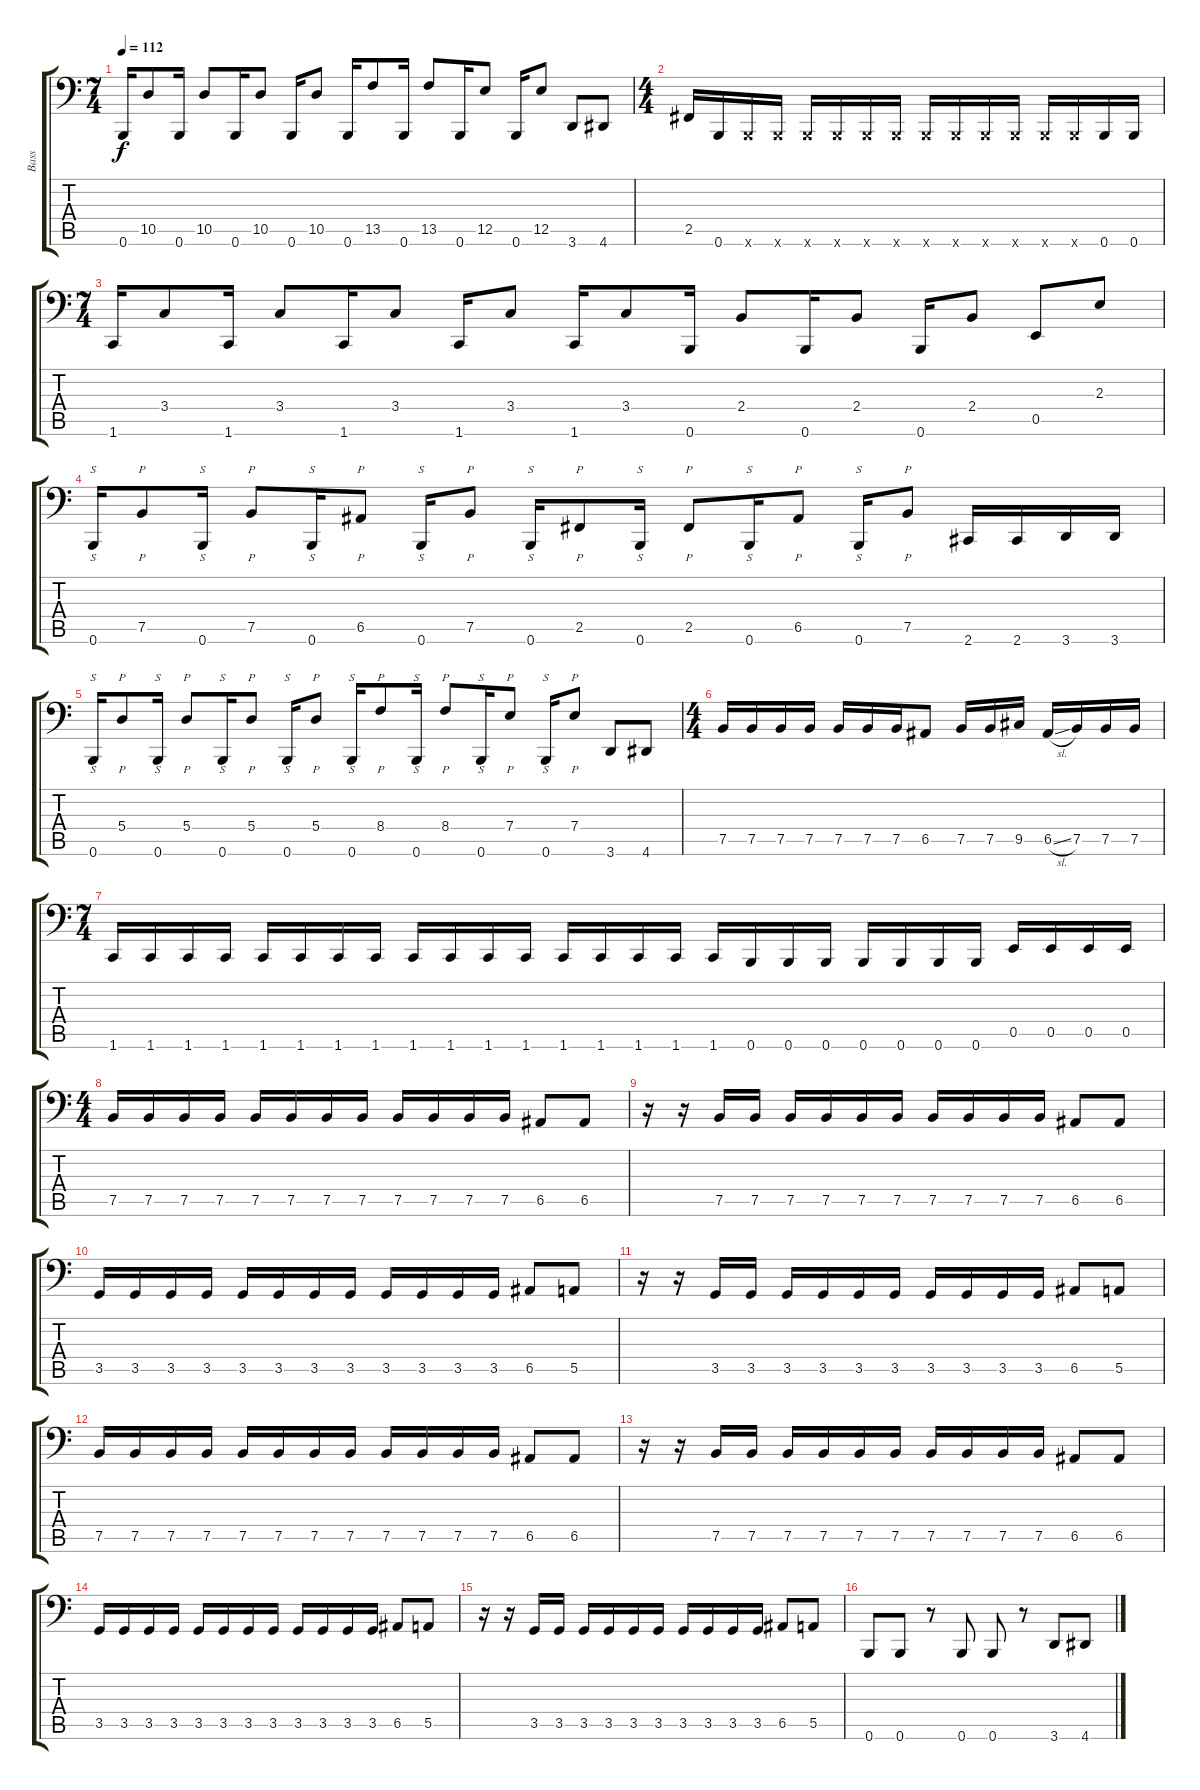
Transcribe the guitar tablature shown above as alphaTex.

\track ("Bass" "Bass") {instrument electricbassfinger}
\staff {score tabs}
\tuning (C3 G2 D2 A1 E1 B0) {hide}
\ts (7 4)
\tempo 112
\clef f4
\ks c
0.6.16{dy f} 10.5.8 0.6.16 10.5.8 0.6.16 10.5.8 0.6.16 10.5.8 0.6.16 13.5.8 0.6.16 13.5.8 0.6.16 12.5.8 0.6.16 12.5.8 3.6.8 4.6.8 |
\ts (4 4)
2.5.16 0.6.16 0.6{x}.16 0.6{x}.16 0.6{x}.16 0.6{x}.16 0.6{x}.16 0.6{x}.16 0.6{x}.16 0.6{x}.16 0.6{x}.16 0.6{x}.16 0.6{x}.16 0.6{x}.16 0.6.16 0.6.16 |
\ts (7 4)
1.6.16 3.4.8 1.6.16 3.4.8 1.6.16 3.4.8 1.6.16 3.4.8 1.6.16 3.4.8 0.6.16 2.4.8 0.6.16 2.4.8 0.6.16 2.4.8 0.5.8 2.3.8 |
0.6.16{s} 7.5.8{p} 0.6.16{s} 7.5.8{p} 0.6.16{s} 6.5.8{p} 0.6.16{s} 7.5.8{p} 0.6.16{s} 2.5.8{p} 0.6.16{s} 2.5.8{p} 0.6.16{s} 6.5.8{p} 0.6.16{s} 7.5.8{p} 2.6.16 2.6.16 3.6.16 3.6.16 |
0.6.16{s} 5.4.8{p} 0.6.16{s} 5.4.8{p} 0.6.16{s} 5.4.8{p} 0.6.16{s} 5.4.8{p} 0.6.16{s} 8.4.8{p} 0.6.16{s} 8.4.8{p} 0.6.16{s} 7.4.8{p} 0.6.16{s} 7.4.8{p} 3.6.8 4.6.8 |
\ts (4 4)
7.5.16 7.5.16 7.5.16 7.5.16 7.5.16 7.5.16 7.5.16 6.5.8 7.5.16 7.5.16 9.5.16 6.5{sl}.16 7.5.16 7.5.16 7.5.16 |
\ts (7 4)
1.6.16 1.6.16 1.6.16 1.6.16 1.6.16 1.6.16 1.6.16 1.6.16 1.6.16 1.6.16 1.6.16 1.6.16 1.6.16 1.6.16 1.6.16 1.6.16 1.6.16 0.6.16 0.6.16 0.6.16 0.6.16 0.6.16 0.6.16 0.6.16 0.5.16 0.5.16 0.5.16 0.5.16 |
\ts (4 4)
7.5.16 7.5.16 7.5.16 7.5.16 7.5.16 7.5.16 7.5.16 7.5.16 7.5.16 7.5.16 7.5.16 7.5.16 6.5.8 6.5.8 |
r.16 r.16 7.5.16 7.5.16 7.5.16 7.5.16 7.5.16 7.5.16 7.5.16 7.5.16 7.5.16 7.5.16 6.5.8 6.5.8 |
3.5.16 3.5.16 3.5.16 3.5.16 3.5.16 3.5.16 3.5.16 3.5.16 3.5.16 3.5.16 3.5.16 3.5.16 6.5.8 5.5.8 |
r.16 r.16 3.5.16 3.5.16 3.5.16 3.5.16 3.5.16 3.5.16 3.5.16 3.5.16 3.5.16 3.5.16 6.5.8 5.5.8 |
7.5.16 7.5.16 7.5.16 7.5.16 7.5.16 7.5.16 7.5.16 7.5.16 7.5.16 7.5.16 7.5.16 7.5.16 6.5.8 6.5.8 |
r.16 r.16 7.5.16 7.5.16 7.5.16 7.5.16 7.5.16 7.5.16 7.5.16 7.5.16 7.5.16 7.5.16 6.5.8 6.5.8 |
3.5.16 3.5.16 3.5.16 3.5.16 3.5.16 3.5.16 3.5.16 3.5.16 3.5.16 3.5.16 3.5.16 3.5.16 6.5.8 5.5.8 |
r.16 r.16 3.5.16 3.5.16 3.5.16 3.5.16 3.5.16 3.5.16 3.5.16 3.5.16 3.5.16 3.5.16 6.5.8 5.5.8 |
0.6.8 0.6.8 r.8 0.6.8 0.6.8 r.8 3.6.8 4.6.8
